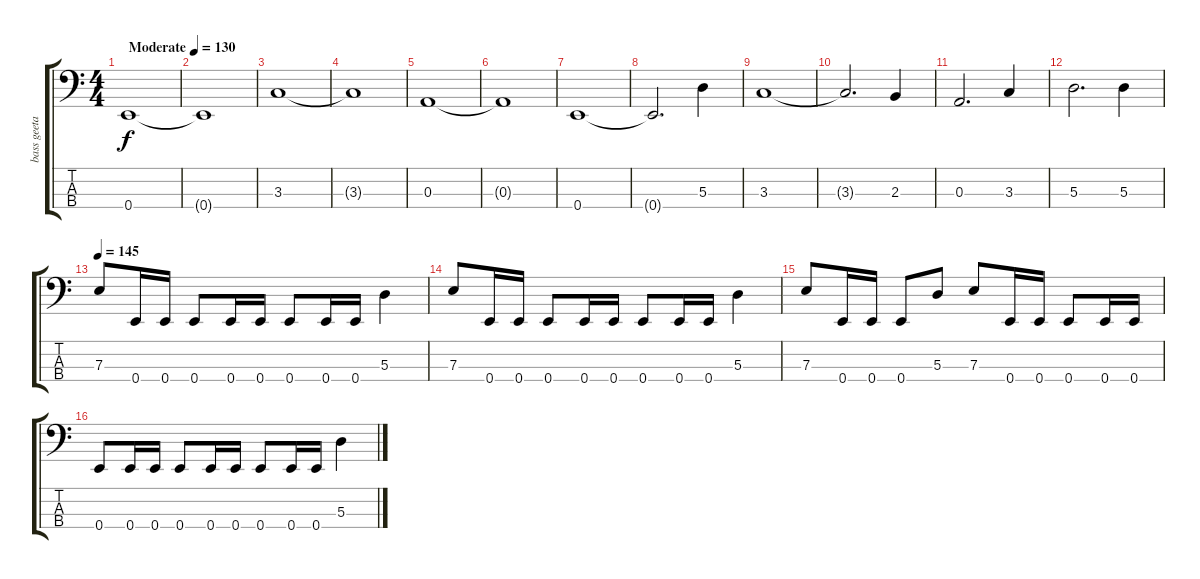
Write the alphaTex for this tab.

\track ("bass geetar" "bass geeta") {instrument electricbasspick}
\staff {score tabs}
\tuning (G2 D2 A1 E1) {hide}
\ts (4 4)
\tempo (130 "Moderate")
\clef f4
\ks c
0.4.1{dy f instrument electricbasspick} |
0.4{t}.1 |
3.3.1 |
3.3{t}.1 |
0.3.1 |
0.3{t}.1 |
0.4.1 |
0.4{t}.2{d} 5.3.4 |
3.3.1 |
3.3{t}.2{d} 2.3.4 |
0.3.2{d} 3.3.4 |
5.3.2{d} 5.3.4 |
\tempo 145
7.3.8 0.4.16 0.4.16 0.4.8 0.4.16 0.4.16 0.4.8 0.4.16 0.4.16 5.3.4 |
7.3.8 0.4.16 0.4.16 0.4.8 0.4.16 0.4.16 0.4.8 0.4.16 0.4.16 5.3.4 |
7.3.8 0.4.16 0.4.16 0.4.8 5.3.8 7.3.8 0.4.16 0.4.16 0.4.8 0.4.16 0.4.16 |
0.4.8 0.4.16 0.4.16 0.4.8 0.4.16 0.4.16 0.4.8 0.4.16 0.4.16 5.3.4
